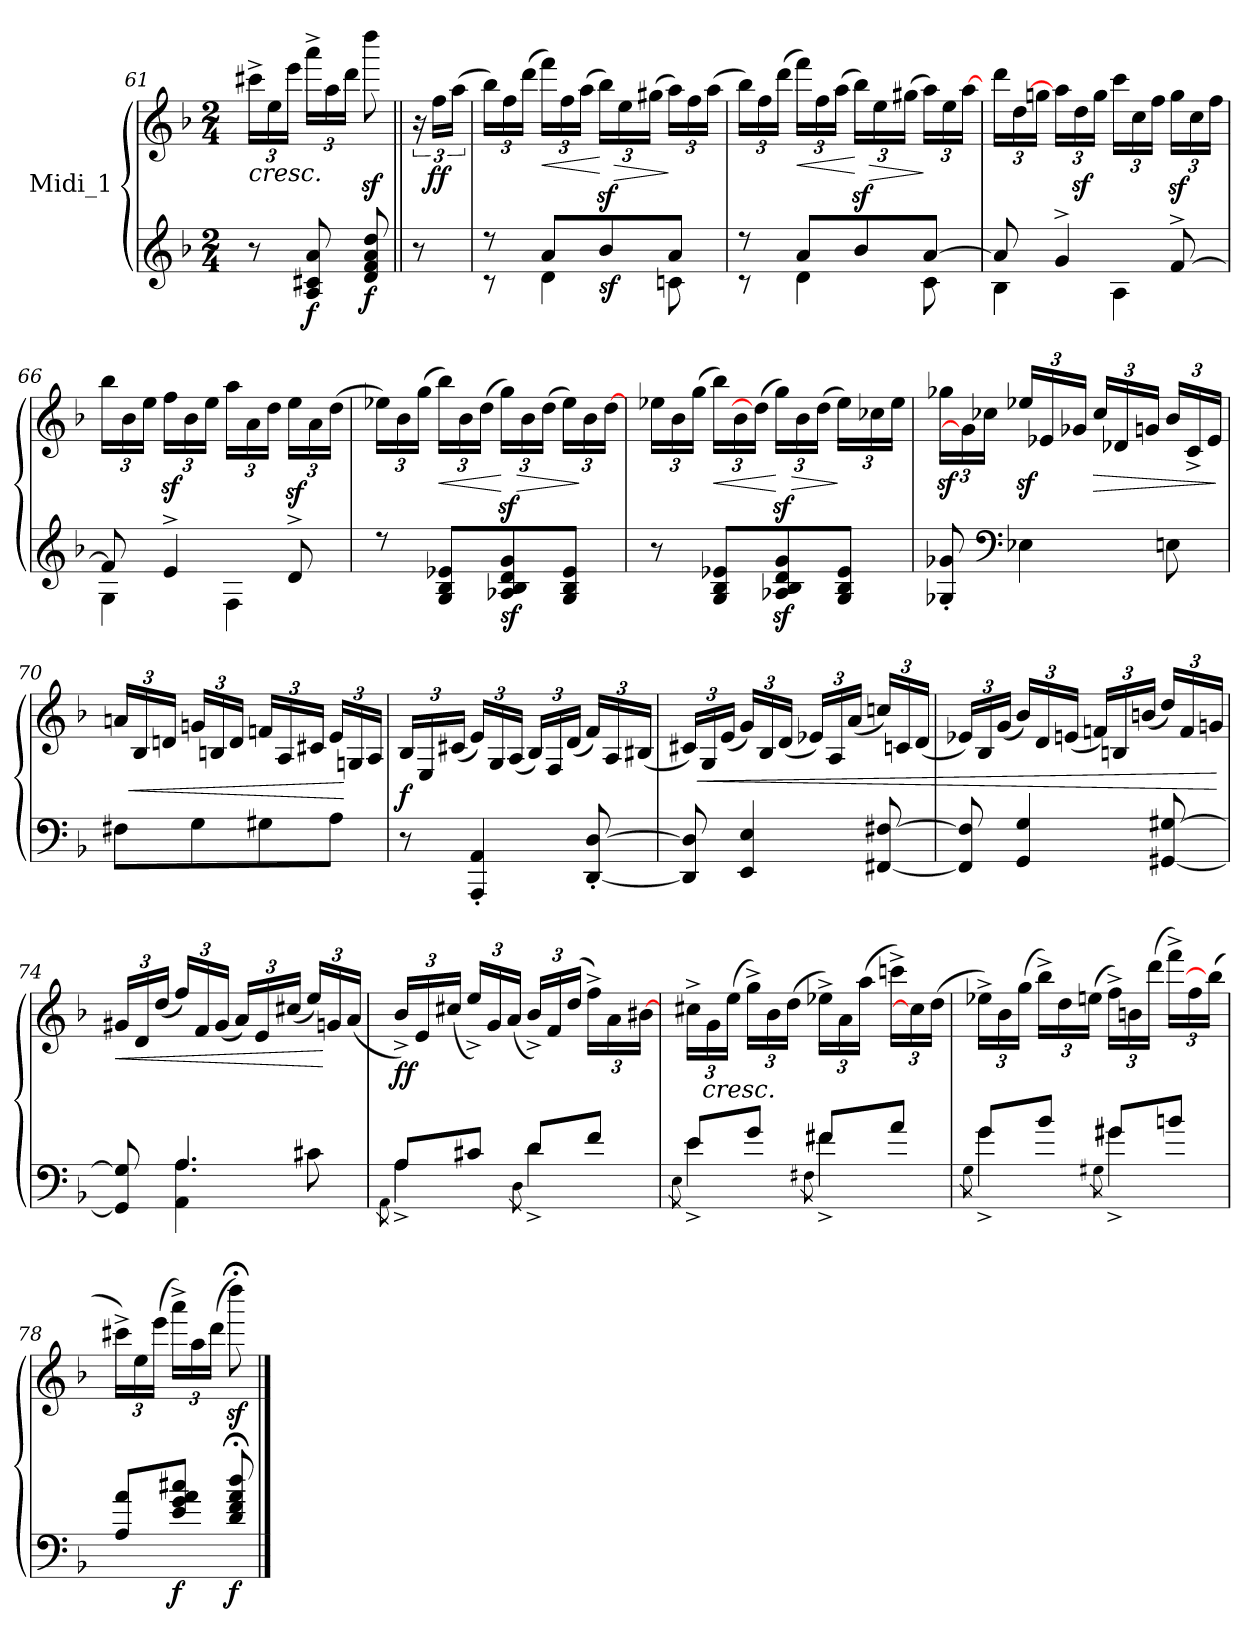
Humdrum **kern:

**kern	**kern	**dynam
*part1	*part1	*part1
*staff2	*staff1	*staff1/2
*I"Midi_1	*	*
!!LO:LB:g=z
*clefG2	*clefG2	*
*k[b-]	*k[b-]	*
*F:	*F:	*
*M2/4	*M2/4	*
=61	=61	=61
*^	*	*
*	*	*Xbrackettup	*
!	!	!	!LO:HP:b
8r	4ryy	24ccc#X^\LL	<
.	.	24ee\	.
.	.	24eee\JJ	.
!	!	!	!LO:DY:b=2
8A/ 8c#X/ 8a/	.	24aaa^\LL	f
.	.	24aa\	.
.	.	24ddd\JJ	.
!	!	!	!LO:DY:n=1:b=2
8d/ 8f/ 8a/ 8dd/	8ryy	8ddddz<\	[ f
=62||	=62||	=62||	=62||
*	*	*brackettup	*
8r	8ryy	24r	.
!	!	!	!LO:DY:b
.	.	24ff\LL	ff
.	.	(>24aa\JJ	.
=63	=63	=63	=63
*	*	*Xbrackettup	*
8r	8r	24bb-\LL)	.
.	.	24ff\	.
.	.	(>24ddd\JJ	.
!	!	!	!LO:HP:b
8a/L	4d\	24fff\LL)	<
.	.	24ff\	.
.	.	(>24aa\JJ	.
!	!	!	!LO:DY:n=1:b=2
8b-/	.	24bb-z<\LL)	[ sf
!	!	!	!LO:HP:b
.	.	24ee\	>
.	.	(>24gg#X\JJ	.
8a/J	8cni\	24aa\LL)	]
.	.	24ff\	.
.	.	(>24aa\JJ	.
=64	=64	=64	=64
8r	8r	24bb-\LL)	.
.	.	24ff\	.
.	.	(>24ddd\JJ	.
!	!	!	!LO:HP:b
8a/L	4d\	24fff\LL)	<
.	.	24ff\	.
.	.	(>24aa\JJ	.
8b-/	.	24bb-z<\LL)	[
!	!	!	!LO:HP:b
.	.	24ee\	>
.	.	(>24gg#X\JJ	.
[8a/J	8c\	24aa\LL)	]
.	.	24ee\	.
.	.	[24aa\JJ	.
!!LO:PB:g=z
=65	=65	=65	=65
8a/]	4B-i\	24ddd\LL	.
.	.	24dd\	.
.	.	24ggni\JJ	.
4g^/	.	24aa\LL]	.
.	.	24ddz<\	.
.	.	24gg\JJ	.
.	4A\	24ccc\LL	.
.	.	24cc\	.
.	.	24ff\JJ	.
[8f^/	.	24ggz<\LL	.
.	.	24cc\	.
.	.	24ff\JJ	.
=66	=66	=66	=66
8f/]	4G\	24bb-\LL	.
.	.	24b-\	.
.	.	24ee\JJ	.
4e^/	.	24ffz<\LL	.
.	.	24b-\	.
.	.	24ee\JJ	.
.	4F\	24aa\LL	.
.	.	24a\	.
.	.	24dd\JJ	.
8d^/	.	24eez<\LL	.
.	.	24a\	.
.	.	(>24dd\JJ	.
=67	=67	=67	=67
8r	2ryy	24ee-X\LL)	.
.	.	24b-\	.
.	.	(>24gg\JJ	.
!	!	!	!LO:HP:b
8G/ 8B-/ 8e-X/L	.	24bb-\LL)	<
.	.	24b-\	.
.	.	(>24dd\JJ	.
!	!	!	!LO:DY:n=1:b=2
8A-X/ 8B-/ 8d/ 8g/	.	24ggz<\LL)	[ sf
!	!	!	!LO:HP:b
.	.	24b-\	>
.	.	(>24dd\JJ	.
8G/ 8B-/ 8e-/J	.	24ee-\LL)	.
.	.	24b-\	]
.	.	[24dd\JJ	.
*v	*v	*	*
!!LO:PB:g=z
=68	=68	=68
8r	24ee-X\LL	.
.	24b-\	.
.	(>24gg\JJ	.
!	!	!LO:HP:b
8G/ 8B-/ 8e-X/L	24bb-\LL)	<
.	24b-\	.
.	(>24dd\JJ]	.
8A-X/z< 8B-/z< 8d/z< 8g/z<	24ggz<\LL)	[
!	!	!LO:HP:b
.	24b-\	>
.	(>24dd\JJ	.
8G/ 8B-/ 8e-/J	24ee-\LL)	]
.	24cc-X\	.
.	24ee-\JJ	.
=69	=69	=69
8G-X/' 8g-X/'	24gg-Xz<\LL	.
.	24g-\]	.
.	24cc-X\JJ	.
*clefF4	*	*
4E-X\	24ee-Xz</LL	.
.	24e-X/	.
.	24g-X/JJ	.
!	!	!LO:HP:b
.	24cc-i/LL	>
.	24d-X/	.
.	24gn/JJ	.
8En\	24b-/LL	.
.	24c^/	.
.	24e-i/JJ	.
.	.	]
!!LO:LB:g=z
=70	=70	=70
8F#X\L	24ani/LL	.
!	!	!LO:HP:b
.	24B-/	<
.	24dni/JJ	.
8G\	24gni/LL	.
.	24Bn/	.
.	24d/JJ	.
8G#X\	24fni/LL	.
.	24A/	.
.	24c#X/JJ	.
8A\J	24e/LL	.
.	24Gni/	[
.	24A/JJ	.
!!LO:LB:g=z
=71	=71	=71
!	!	!LO:DY:b
8r	24B-i/LL	f
.	24E/	.
.	(<24c#X/JJ	.
4AAA/' 4AA/'	24e/LL)	.
.	24G/	.
.	(<24A/JJ	.
.	24B-/LL)	.
.	24F/	.
.	(<24d/JJ	.
[8DD/' [8D/'	24f/LL)	.
.	24A/	.
.	(<24B#X/JJ	.
=72	=72	=72
8DD/] 8D/]	24c#X/LL)	.
!	!	!LO:HP:b
.	24G/	<
.	(<24e/JJ	.
4EE/ 4E/	24g/LL)	.
.	24B-i/	.
.	(<24d/JJ	.
.	24e-X/LL)	.
.	24A/	.
.	(<24a/JJ	.
[8FF#X/ [8F#X/	24ccni/LL)	.
.	24cn/	.
.	(<24d/JJ	.
!!LO:PB:g=z
=73	=73	=73
8FF#/] 8F#/]	24e-X/LL)	.
.	24B-/	.
.	(<24g/JJ	.
4GG/ 4G/	24b-/LL)	.
.	24d/	.
.	(<24en/JJ	.
.	24fni/LL)	.
.	24Bn/	.
.	(<24bn/JJ	.
[8GG#X/ [8G#X/	24dd/LL)	.
.	24f/	.
.	24gni/JJ	.
.	.	[
!!LO:LB:g=z
=74	=74	=74
*^	*	*
*	*^	*	*
!	!	!	!	!LO:HP:b
8GG#/] 8G#/]	8ryy	8ryy	24g#X/LL	<
.	.	.	24d/	.
.	.	.	(<24dd/JJ	.
4.A/	4AA\	4.A\	24ff/LL)	.
.	.	.	24f/	.
.	.	.	(<24g#/JJ	.
.	.	.	24a/LL)	.
.	.	.	24e/	.
.	.	.	(<24cc#X/JJ	.
.	8c#X\	.	24ee/LL)	.
.	.	.	24gn/	[
.	.	.	(<24a/JJ	.
=75	=75	=75	=75	=75
.	8qAA\	.	.	.
!	!	!	!	!LO:DY:b
8A/L	4A^\	2ryy	24b-^/LL)	ff
.	.	.	24e/	.
.	.	.	(<24cc#X/JJ	.
8c#X/J	.	.	24ee^/LL)	.
.	.	.	24g/	.
.	.	.	(<24a/JJ	.
.	8qD\	.	.	.
8d/L	4d^\	.	24b-^/LL)	.
.	.	.	24f/	.
.	.	.	(>24dd/JJ	.
8f/J	.	.	24ff^\LL)	.
.	.	.	24a\	.
.	.	.	[24b#X\JJ	.
*	*v	*v	*	*
!!LO:LB:g=z
=76	=76	=76	=76
.	8qE\	.	.
8e/L	4e^\	24cc#X^\LL	.
!	!	!	!LO:HP:b
.	.	24g\	<
.	.	(>24ee\JJ	.
8g/J	.	24gg^\LL)	.
.	.	24b-i\	.
.	.	(>24dd\JJ	.
.	8qF#X\	.	.
8f#X/L	4f#^\	24ee-X^\LL)	.
.	.	24a\	.
.	.	(>24aa\JJ	.
8a/J	.	24cccni^\LL)	.
.	.	24ccn\]	.
.	.	(>24dd\JJ	.
=77	=77	=77	=77
.	8qG\	.	.
8g/L	4g^\	24ee-X^\LL)	.
.	.	24b-\	.
.	.	(>24gg\JJ	.
8b-/J	.	24bb-^\LL)	.
.	.	24dd\	.
.	.	(>24een\JJ	.
.	8qG#X\	.	.
8g#X/L	4g#^\	24ff^\LL)	.
.	.	24bn\	.
.	.	(>24ddd\JJ	.
8bn/J	.	24fff^\LL)	.
.	.	24ff\	.
.	.	(>24bb\JJ]	.
=78	=78	=78	=78
8A/ 8a/L	4ryy	24ccc#X^\LL)	.
.	.	24ee\	.
.	.	(>24eee\JJ	.
!	!	!	!LO:DY:b=2
8e/ 8g/ 8a/ 8cc#X/J	.	24aaa^\LL)	f
.	.	24aa\	.
.	.	(>24ddd\JJ	.
!	!	!	!LO:DY:n=1:b=2
8d/;< 8f/;< 8a/;< 8dd/;<	8ryy	8ddddz<;<\)	[ f
*v	*v	*	*
==	==	==
*-	*-	*-
